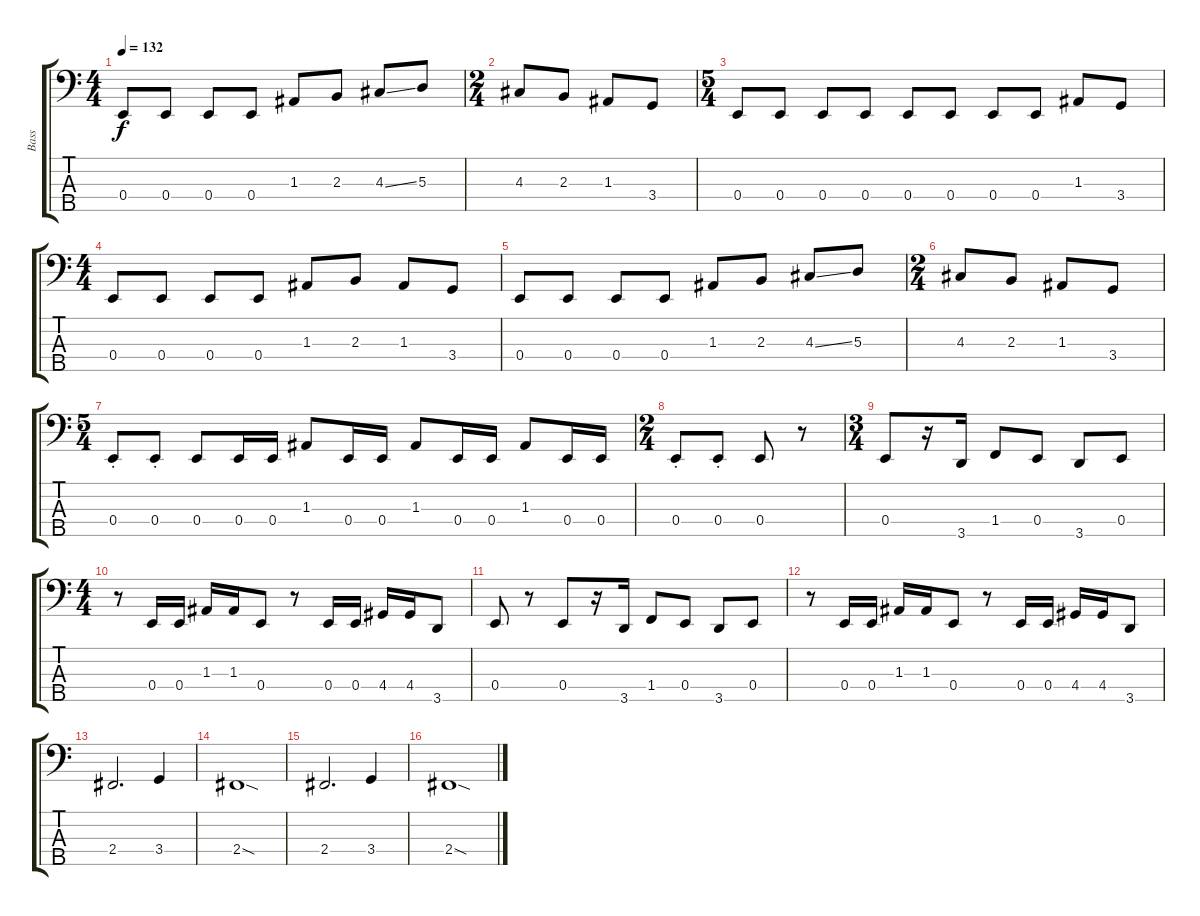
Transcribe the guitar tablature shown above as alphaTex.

\track ("Bass" "Bass") {instrument electricbassfinger}
\staff {score tabs}
\tuning (G2 D2 A1 E1 B0) {hide}
\ts (4 4)
\tempo 132
\clef f4
\ks c
0.4.8{dy f} 0.4.8 0.4.8 0.4.8 1.3.8 2.3.8 4.3{ss}.8 5.3.8 |
\ts (2 4)
4.3.8 2.3.8 1.3.8 3.4.8 |
\ts (5 4)
0.4.8 0.4.8 0.4.8 0.4.8 0.4.8 0.4.8 0.4.8 0.4.8 1.3.8 3.4.8 |
\ts (4 4)
0.4.8 0.4.8 0.4.8 0.4.8 1.3.8 2.3.8 1.3.8 3.4.8 |
0.4.8 0.4.8 0.4.8 0.4.8 1.3.8 2.3.8 4.3{ss}.8 5.3.8 |
\ts (2 4)
4.3.8 2.3.8 1.3.8 3.4.8 |
\ts (5 4)
0.4{st}.8 0.4{st}.8 0.4.8 0.4.16 0.4.16 1.3.8 0.4.16 0.4.16 1.3.8 0.4.16 0.4.16 1.3.8 0.4.16 0.4.16 |
\ts (2 4)
0.4{st}.8 0.4{st}.8 0.4.8 r.8 |
\ts (3 4)
0.4.8 r.16 3.5.16 1.4.8 0.4.8 3.5.8 0.4.8 |
\ts (4 4)
r.8 0.4.16 0.4.16 1.3.16 1.3.16 0.4.8 r.8 0.4.16 0.4.16 4.4.16 4.4.16 3.5.8 |
0.4.8 r.8 0.4.8 r.16 3.5.16 1.4.8 0.4.8 3.5.8 0.4.8 |
r.8 0.4.16 0.4.16 1.3.16 1.3.16 0.4.8 r.8 0.4.16 0.4.16 4.4.16 4.4.16 3.5.8 |
2.4.2{d} 3.4.4 |
2.4{sod}.1 |
2.4.2{d} 3.4.4 |
2.4{sod}.1
